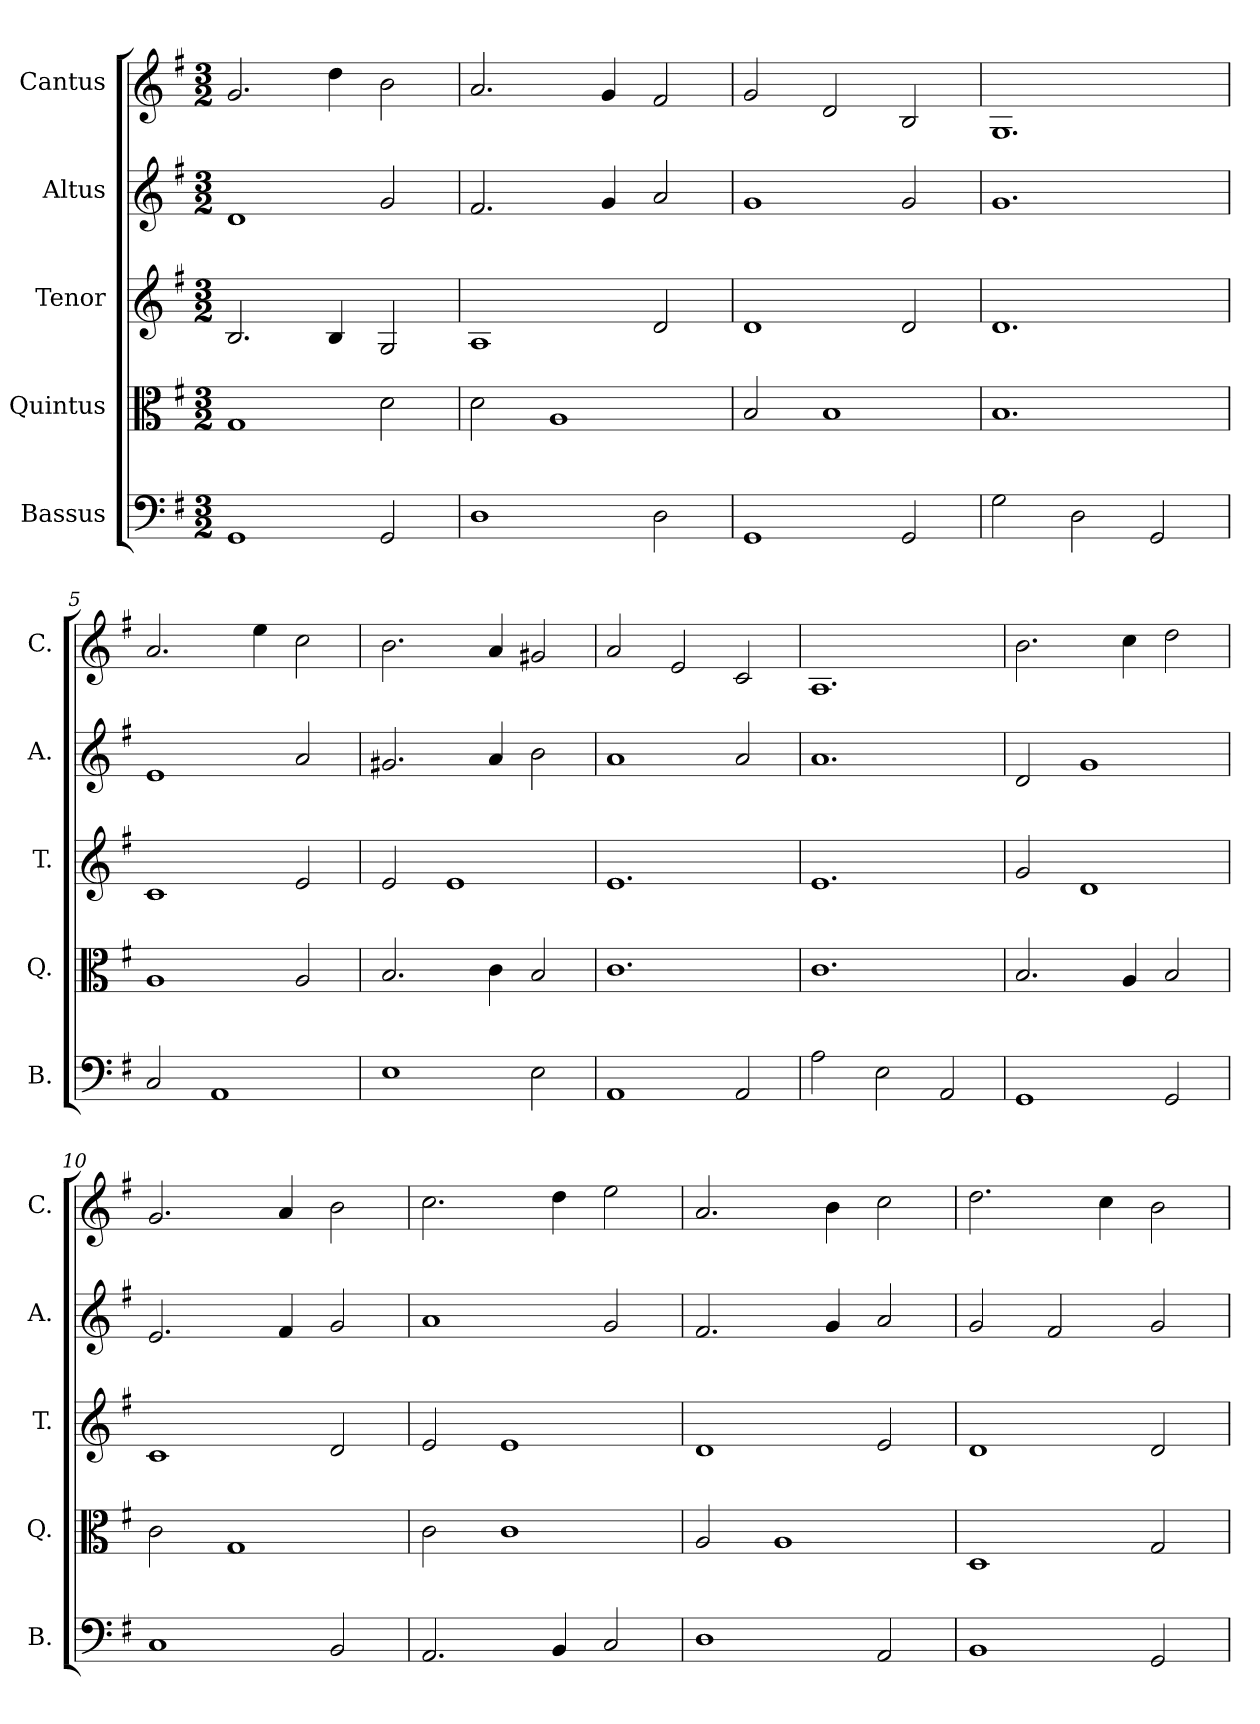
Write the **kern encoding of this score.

**kern	**kern	**kern	**kern	**kern
*part5	*part4	*part3	*part2	*part1
*staff5	*staff4	*staff3	*staff2	*staff1
*I"Bassus	*I"Quintus	*I"Tenor	*I"Altus	*I"Cantus
*I'B.	*I'Q.	*I'T.	*I'A.	*I'C.
*clefF4	*clefC3	*clefG2	*clefG2	*clefG2
*k[f#]	*k[f#]	*k[f#]	*k[f#]	*k[f#]
*G:	*G:	*G:	*G:	*G:
*M3/2	*M3/2	*M3/2	*M3/2	*M3/2
=1	=1	=1	=1	=1
1GG/	1G/	2.B/	1d/	2.g/
.	.	4B/	.	4dd\
2GG/	2d\	2G/	2g/	2b\
=2	=2	=2	=2	=2
1D\	2d\	1A/	2.f#/	2.a/
.	1A/	.	.	.
.	.	.	4g/	4g/
2D\	.	2d/	2a/	2f#/
=3	=3	=3	=3	=3
1GG/	2B/	1d/	1g/	2g/
.	1B/	.	.	2d/
2GG/	.	2d/	2g/	2B/
=4	=4	=4	=4	=4
2G\	1.B/	1.d/	1.g/	1.G/
2D\	.	.	.	.
2GG/	.	.	.	.
=5	=5	=5	=5	=5
2C/	1A/	1c/	1e/	2.a/
1AA/	.	.	.	.
.	.	.	.	4ee\
.	2A/	2e/	2a/	2cc\
=6	=6	=6	=6	=6
1E\	2.B/	2e/	2.g#X/	2.b\
.	.	1e/	.	.
.	4c\	.	4a/	4a/
2E\	2B/	.	2b\	2g#X/
=7	=7	=7	=7	=7
1AA/	1.c\	1.e/	1a/	2a/
.	.	.	.	2e/
2AA/	.	.	2a/	2c/
=8	=8	=8	=8	=8
2A\	1.c\	1.e/	1.a/	1.A/
2E\	.	.	.	.
2AA/	.	.	.	.
=9	=9	=9	=9	=9
1GG/	2.B/	2g/	2d/	2.b\
.	.	1d/	1g/	.
.	4A/	.	.	4cc\
2GG/	2B/	.	.	2dd\
!!LO:LB:g=z
=10	=10	=10	=10	=10
1C/	2c\	1c/	2.e/	2.g/
.	1G/	.	.	.
.	.	.	4f#/	4a/
2BB/	.	2d/	2g/	2b\
=11	=11	=11	=11	=11
2.AA/	2c\	2e/	1a/	2.cc\
.	1c\	1e/	.	.
4BB/	.	.	.	4dd\
2C/	.	.	2g/	2ee\
=12	=12	=12	=12	=12
1D\	2A/	1d/	2.f#/	2.a/
.	1A/	.	.	.
.	.	.	4g/	4b\
2AA/	.	2e/	2a/	2cc\
=13	=13	=13	=13	=13
1BB/	1D/	1d/	2g/	2.dd\
.	.	.	2f#/	.
.	.	.	.	4cc\
2GG/	2G/	2d/	2g/	2b\
=	=	=	=	=
*-	*-	*-	*-	*-
